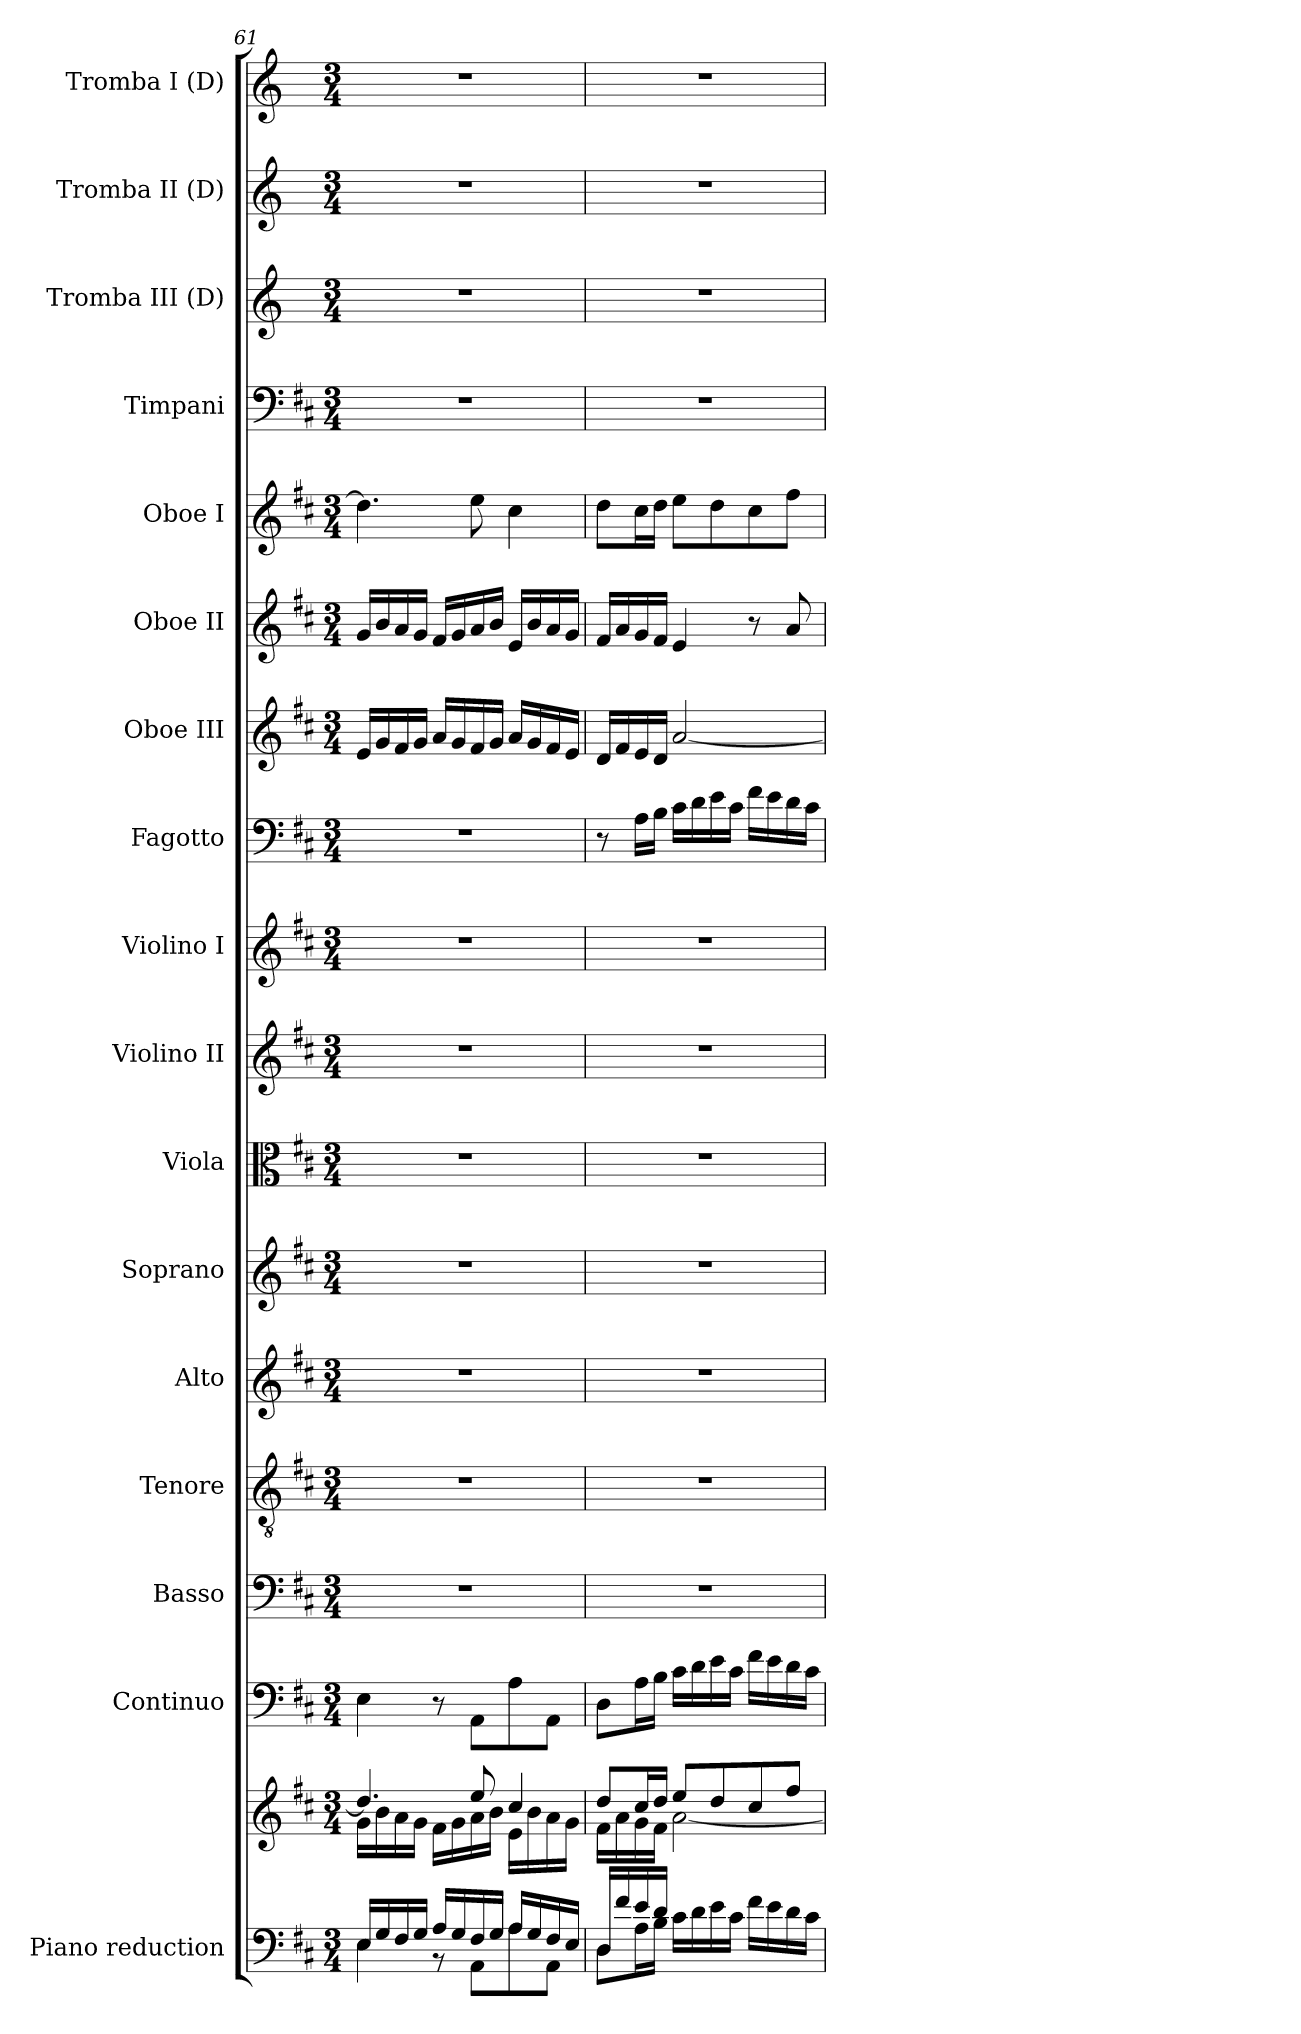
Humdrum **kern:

**kern	**kern	**kern	**kern	**kern	**kern	**kern	**kern	**kern	**kern	**kern	**kern	**kern	**kern	**kern	**kern	**kern	**kern
*part17	*part17	*part16	*part15	*part14	*part13	*part12	*part11	*part10	*part9	*part8	*part7	*part6	*part5	*part4	*part3	*part2	*part1
*staff18	*staff17	*staff16	*staff15	*staff14	*staff13	*staff12	*staff11	*staff10	*staff9	*staff8	*staff7	*staff6	*staff5	*staff4	*staff3	*staff2	*staff1
*I"Piano reduction	*	*I"Continuo	*I"Basso	*I"Tenore	*I"Alto	*I"Soprano	*I"Viola	*I"Violino II	*I"Violino I	*I"Fagotto	*I"Oboe III	*I"Oboe II	*I"Oboe I	*I"Timpani	*I"Tromba III (D)	*I"Tromba II (D)	*I"Tromba I (D)
*I'Pno	*	*	*	*	*	*	*	*	*	*	*I'Ob	*I'Ob	*I'Ob	*I'Timp	*	*	*
*clefF4	*clefG2	*clefF4	*clefF4	*clefGv2	*clefG2	*clefG2	*clefC3	*clefG2	*clefG2	*clefF4	*clefG2	*clefG2	*clefG2	*clefF4	*clefG2	*clefG2	*clefG2
*	*	*	*	*	*	*	*	*	*	*	*	*	*	*	*ITrd-1c-2	*ITrd-1c-2	*ITrd-1c-2
*k[f#c#]	*k[f#c#]	*k[f#c#]	*k[f#c#]	*k[f#c#]	*k[f#c#]	*k[f#c#]	*k[f#c#]	*k[f#c#]	*k[f#c#]	*k[f#c#]	*k[f#c#]	*k[f#c#]	*k[f#c#]	*k[f#c#]	*k[f#c#]	*k[f#c#]	*k[f#c#]
*M3/4	*M3/4	*M3/4	*M3/4	*M3/4	*M3/4	*M3/4	*M3/4	*M3/4	*M3/4	*M3/4	*M3/4	*M3/4	*M3/4	*M3/4	*M3/4	*M3/4	*M3/4
=61	=61	=61	=61	=61	=61	=61	=61	=61	=61	=61	=61	=61	=61	=61	=61	=61	=61
*^	*^	*	*	*	*	*	*	*	*	*	*	*	*	*	*	*	*
16E/LL	4E\	4.dd/]	16g\LL	4E\	2.r	2.r	2.r	2.r	2.r	2.r	2.r	2.r	16e/LL	16g/LL	4.dd\]	2.r	2.r	2.r	2.r
16G/	.	.	16b\	.	.	.	.	.	.	.	.	.	16g/	16b/	.	.	.	.	.
16F#/	.	.	16a\	.	.	.	.	.	.	.	.	.	16f#/	16a/	.	.	.	.	.
16G/JJ	.	.	16g\JJ	.	.	.	.	.	.	.	.	.	16g/JJ	16g/JJ	.	.	.	.	.
16A/LL	8r	.	16f#\LL	8r	.	.	.	.	.	.	.	.	16a/LL	16f#/LL	.	.	.	.	.
16G/	.	.	16g\	.	.	.	.	.	.	.	.	.	16g/	16g/	.	.	.	.	.
16F#/	8AA\L	8ee/	16a\	8AA\L	.	.	.	.	.	.	.	.	16f#/	16a/	8ee\	.	.	.	.
16G/JJ	.	.	16b\JJ	.	.	.	.	.	.	.	.	.	16g/JJ	16b/JJ	.	.	.	.	.
16A/LL	8A\	4cc#/	16e\LL	8A\	.	.	.	.	.	.	.	.	16a/LL	16e/LL	4cc#\	.	.	.	.
16G/	.	.	16b\	.	.	.	.	.	.	.	.	.	16g/	16b/	.	.	.	.	.
16F#/	8AA\J	.	16a\	8AA\J	.	.	.	.	.	.	.	.	16f#/	16a/	.	.	.	.	.
16E/JJ	.	.	16g\JJ	.	.	.	.	.	.	.	.	.	16e/JJ	16g/JJ	.	.	.	.	.
!!LO:PB:g=z
=62	=62	=62	=62	=62	=62	=62	=62	=62	=62	=62	=62	=62	=62	=62	=62	=62	=62	=62	=62
16D/LL	8D\L	8dd/L	16f#\LL	8D\L	2.r	2.r	2.r	2.r	2.r	2.r	2.r	8r	16d/LL	16f#/LL	8dd\L	2.r	2.r	2.r	2.r
16f#/	.	.	16a\	.	.	.	.	.	.	.	.	.	16f#/	16a/	.	.	.	.	.
16e/	16A\L	16cc#/L	16g\	16A\L	.	.	.	.	.	.	.	16A\LL	16e/	16g/	16cc#\L	.	.	.	.
16d/JJ	16B\JJ	16dd/JJ	16f#\JJ	16B\JJ	.	.	.	.	.	.	.	16B\JJ	16d/JJ	16f#/JJ	16dd\JJ	.	.	.	.
16c#\LL	2ryy	8ee/L	[2a\	16c#\LL	.	.	.	.	.	.	.	16c#\LL	[2a/	4e/	8ee\L	.	.	.	.
16d\	.	.	.	16d\	.	.	.	.	.	.	.	16d\	.	.	.	.	.	.	.
16e\	.	8dd/	.	16e\	.	.	.	.	.	.	.	16e\	.	.	8dd\	.	.	.	.
16c#\JJ	.	.	.	16c#\JJ	.	.	.	.	.	.	.	16c#\JJ	.	.	.	.	.	.	.
16f#\LL	.	8cc#/	.	16f#\LL	.	.	.	.	.	.	.	16f#\LL	.	8r	8cc#\	.	.	.	.
16e\	.	.	.	16e\	.	.	.	.	.	.	.	16e\	.	.	.	.	.	.	.
16d\	.	8ff#/J	.	16d\	.	.	.	.	.	.	.	16d\	.	8a/	8ff#\J	.	.	.	.
16c#\JJ	.	.	.	16c#\JJ	.	.	.	.	.	.	.	16c#\JJ	.	.	.	.	.	.	.
*v	*v	*	*	*	*	*	*	*	*	*	*	*	*	*	*	*	*	*	*
*	*v	*v	*	*	*	*	*	*	*	*	*	*	*	*	*	*	*	*
=	=	=	=	=	=	=	=	=	=	=	=	=	=	=	=	=	=
*-	*-	*-	*-	*-	*-	*-	*-	*-	*-	*-	*-	*-	*-	*-	*-	*-	*-
